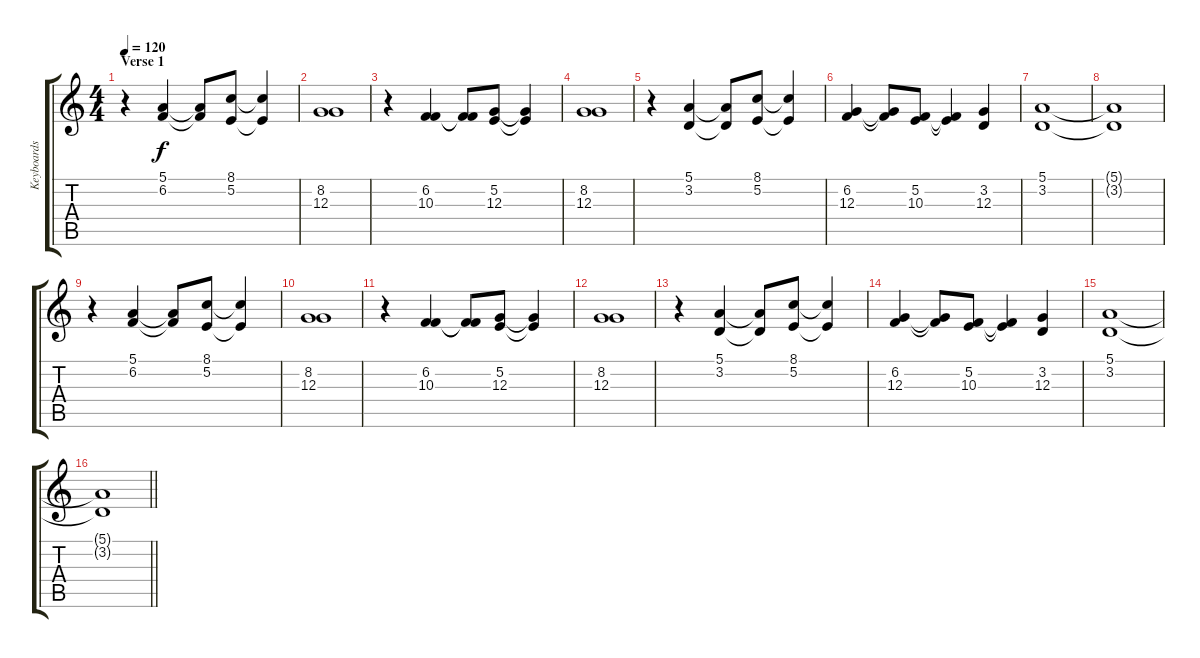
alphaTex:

\track ("Keyboards" "Keyboards") {instrument stringensemble1}
\staff {score tabs}
\tuning (E4 B3 G3 D3 A2 E2) {hide}
\ts (4 4)
\section ("" "Verse 1")
\tempo 120
\clef g2
\ks c
r.4{dy f} (5.1 6.2).4 (5.1{t} 6.2{t}).8 (8.1 5.2).8 (8.1{t} 5.2{t}).4 |
(8.2 12.3).1 |
r.4 (6.2 10.3).4 (6.2{t} 10.3{t}).8 (5.2 12.3).8 (5.2{t} 12.3{t}).4 |
(8.2 12.3).1 |
r.4 (5.1 3.2).4 (5.1{t} 3.2{t}).8 (8.1 5.2).8 (8.1{t} 5.2{t}).4 |
(6.2 12.3).4 (6.2{t} 12.3{t}).8 (5.2 10.3).8 (5.2{t} 10.3{t}).4 (3.2 12.3).4 |
(5.1 3.2).1 |
(5.1{t} 3.2{t}).1 |
r.4 (5.1 6.2).4 (5.1{t} 6.2{t}).8 (8.1 5.2).8 (8.1{t} 5.2{t}).4 |
(8.2 12.3).1 |
r.4 (6.2 10.3).4 (6.2{t} 10.3{t}).8 (5.2 12.3).8 (5.2{t} 12.3{t}).4 |
(8.2 12.3).1 |
r.4 (5.1 3.2).4 (5.1{t} 3.2{t}).8 (8.1 5.2).8 (8.1{t} 5.2{t}).4 |
(6.2 12.3).4 (6.2{t} 12.3{t}).8 (5.2 10.3).8 (5.2{t} 10.3{t}).4 (3.2 12.3).4 |
(5.1 3.2).1 |
\barLineRight lightlight
(5.1{t} 3.2{t}).1
